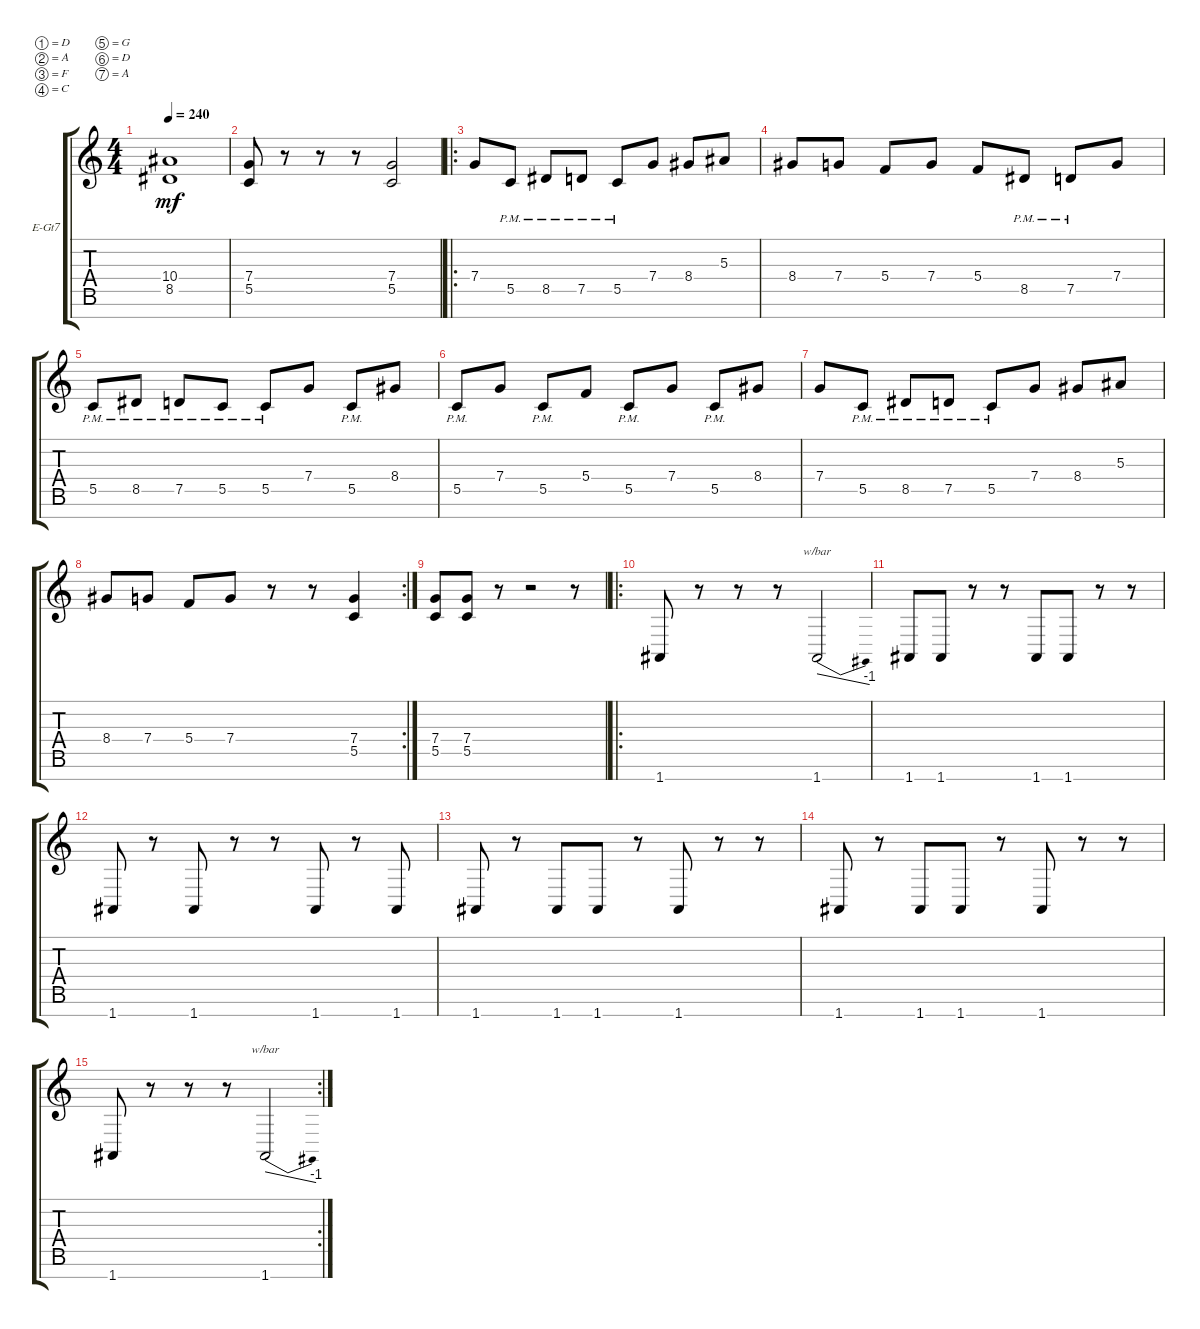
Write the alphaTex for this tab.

\defaultSystemsLayout 4
\bracketExtendMode groupsimilarinstruments
\firstSystemTrackNameOrientation horizontal
\otherSystemsTrackNameOrientation horizontal
\track ("Electric Guitar" "E-Gt7") {instrument distortionguitar}
\staff {score tabs}
\tuning (D4 A3 F3 C3 G2 D2 A1)
\ts (4 4)
\tempo 240
\clef g2
\ks c
(10.4 8.5).1{dy mf} |
(5.5 7.4).8 r.8 r.8 r.8 (5.5 7.4).2 |
\ro
7.4.8 5.5{pm}.8 8.5{pm}.8 7.5{pm}.8 5.5{pm}.8 7.4.8 8.4.8 5.3.8 |
8.4.8 7.4.8 5.4.8 7.4.8 5.4.8 8.5{pm}.8 7.5{pm}.8 7.4.8 |
5.5{pm}.8 8.5{pm}.8 7.5{pm}.8 5.5{pm}.8 5.5{pm}.8 7.4.8 5.5{pm}.8 8.4.8 |
5.5{pm}.8 7.4.8 5.5{pm}.8 5.4.8 5.5{pm}.8 7.4.8 5.5{pm}.8 8.4.8 |
7.4.8 5.5{pm}.8 8.5{pm}.8 7.5{pm}.8 5.5{pm}.8 7.4.8 8.4.8 5.3.8 |
\rc 2
8.4.8 7.4.8 5.4.8 7.4.8 r.8 r.8 (5.5 7.4).4 |
(5.5 7.4).8 (5.5 7.4).8 r.8 r.2 r.8 |
\ro
1.7.8 r.8 r.8 r.8 1.7.2{tbe (dive default 0 0 45 -4)} |
1.7.8 1.7.8 r.8 r.8 1.7.8 1.7.8 r.8 r.8 |
1.7.8 r.8 1.7.8 r.8 r.8 1.7.8 r.8 1.7.8 |
1.7.8 r.8 1.7.8 1.7.8 r.8 1.7.8 r.8 r.8 |
1.7.8 r.8 1.7.8 1.7.8 r.8 1.7.8 r.8 r.8 |
\rc 2
1.7.8 r.8 r.8 r.8 1.7.2{tbe (dive default 0 0 45 -4)}
